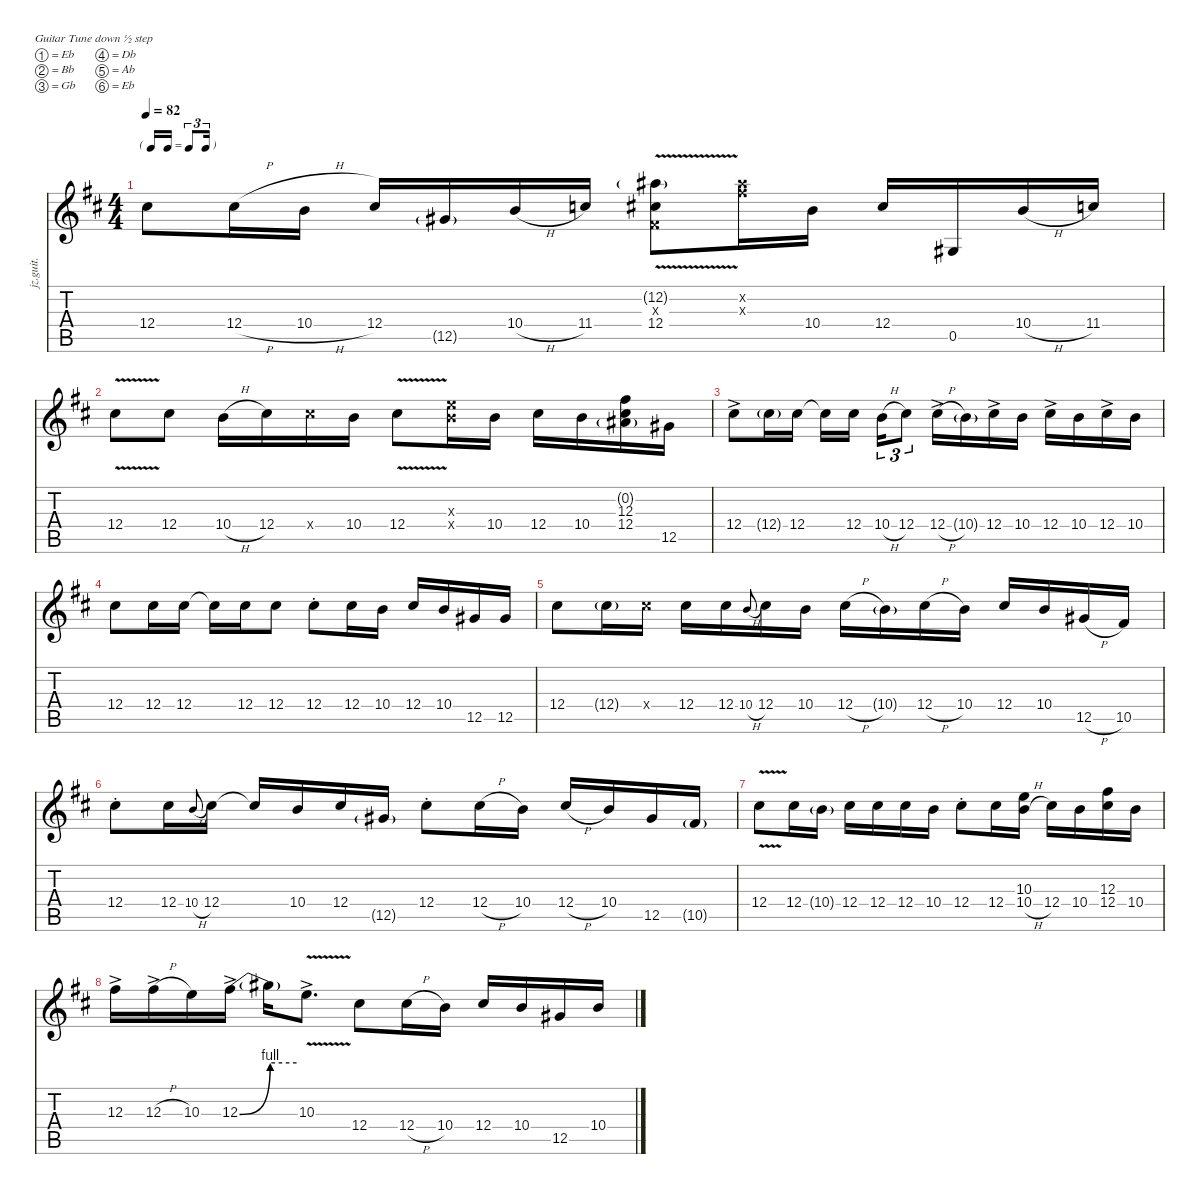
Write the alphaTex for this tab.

\defaultSystemsLayout 4
\hideDynamics
\bracketExtendMode nobrackets
\otherSystemsTrackNameOrientation horizontal
\track ("Jimi" "jz.guit.") {instrument electricguitarjazz}
\staff {score tabs}
\tuning (Eb4 Bb3 Gb3 Db3 Ab2 Eb2)
\ts (4 4)
\tf triplet16th
\tempo 82
\clef g2
\ks d
12.4{acc #}.8{dy f beam Down} 12.4{h acc #}.16{beam Down} 10.4{h acc forcenatural}.16{beam Down} 12.4{acc #}.16{beam Up} 12.5{g acc #}.16{dy mf beam Up} 10.4{h acc forcenatural}.16{dy f beam Up} 11.4{acc forcenatural}.16{beam Up} (12.2{g acc #} 0.3{x acc #} 12.4{v acc #}).8{beam Down} (12.2{x acc #} 12.3{x acc #}).16{beam Down} 10.4{acc forcenatural}.16{beam Down} 12.4{acc #}.16{beam Up} 0.5{acc #}.16{beam Up} 10.4{h acc forcenatural}.16{beam Up} 11.4{acc forcenatural}.16{beam Up} |
12.4{v acc #}.8{beam Down} 12.4{acc #}.8{beam Down} 10.4{h acc forcenatural}.16{beam Down} 12.4{acc #}.16{beam Down} 12.4{x acc #}.16{beam Down} 10.4{acc forcenatural}.16{beam Down} 12.4{v acc #}.8{beam Down} (10.3{x acc forcenatural} 10.4{x acc forcenatural}).16{beam Down} 10.4{acc forcenatural}.16{beam Down} 12.4{acc #}.16{beam Down} 10.4{acc forcenatural}.16{beam Down} (0.2{g acc #} 12.3{acc #} 12.4{acc #}).16{beam Down} 12.5{acc #}.16{beam Down} |
12.4{ac acc #}.8{beam Down} 12.4{g acc #}.16{dy mf beam Down} 12.4{acc #}.16{dy f beam Down} 12.4{t acc #}.16{beam Down} 12.4{acc #}.16{beam Down} 10.4{h acc forcenatural}.16{tu (3 2) beam Down} 12.4{acc #}.8{tu (3 2) beam Down} 12.4{h ac acc #}.16{beam Down} 10.4{g acc forcenatural}.16{dy mf beam Down} 12.4{ac acc #}.16{dy f beam Down} 10.4{acc forcenatural}.16{beam Down} 12.4{ac acc #}.16{beam Down} 10.4{acc forcenatural}.16{beam Down} 12.4{ac acc #}.16{beam Down} 10.4{acc forcenatural}.16{beam Down} |
12.4{acc #}.8{dy mf beam Down} 12.4{acc #}.16{beam Down} 12.4{acc #}.16{beam Down} 12.4{t acc #}.16{dy f beam Down} 12.4{acc #}.16{dy mf beam Down} 12.4{acc #}.8{beam Down} 12.4{st acc #}.8{dy f beam Down} 12.4{acc #}.16{beam Down} 10.4{acc forcenatural}.16{beam Down} 12.4{acc #}.16{beam Up} 10.4{acc forcenatural}.16{beam Up} 12.5{acc #}.16{beam Up} 12.5{acc #}.16{beam Up} |
12.4{acc #}.8{beam Down} 12.4{g acc #}.16{dy mf beam Down} 12.4{x acc #}.16{dy f beam Down} 12.4{acc #}.16{beam Down} 12.4{acc #}.16{beam Down} 10.4{h acc forcenatural}.8{gr onbeat dy mf beam Up} 12.4{acc #}.16{dy f beam Down} 10.4{acc forcenatural}.16{beam Down} 12.4{h acc #}.16{beam Down} 10.4{g acc forcenatural}.16{dy mf beam Down} 12.4{h acc #}.16{dy f beam Down} 10.4{acc forcenatural}.16{beam Down} 12.4{acc #}.16{beam Up} 10.4{acc forcenatural}.16{beam Up} 12.5{h acc #}.16{beam Up} 10.5{acc #}.16{beam Up} |
12.4{st acc #}.8{beam Down} 12.4{acc #}.16{beam Down} 10.4{h acc forcenatural}.8{gr onbeat dy mf beam Up} 12.4{acc #}.16{dy f beam Down} 12.4{t acc #}.16{beam Up} 10.4{acc forcenatural}.16{beam Up} 12.4{acc #}.16{beam Up} 12.5{g acc #}.16{dy mf beam Up} 12.4{st acc #}.8{dy f beam Down} 12.4{h acc #}.16{beam Down} 10.4{acc forcenatural}.16{beam Down} 12.4{h acc #}.16{beam Up} 10.4{acc forcenatural}.16{beam Up} 12.5{acc #}.16{beam Up} 10.5{g acc #}.16{dy mf beam Up} |
12.4{v acc #}.8{dy f beam Down} 12.4{acc #}.16{beam Down} 10.4{g acc forcenatural}.16{dy mf beam Down} 12.4{acc #}.16{dy f beam Down} 12.4{acc #}.16{beam Down} 12.4{acc #}.16{beam Down} 10.4{acc forcenatural}.16{beam Down} 12.4{st acc #}.8{beam Down} 12.4{acc #}.16{beam Down} (10.3{acc forcenatural} 10.4{h acc forcenatural}).16{beam Down} 12.4{acc #}.16{beam Down} 10.4{acc forcenatural}.16{beam Down} (12.3{acc #} 12.4{acc #}).16{beam Down} 10.4{acc forcenatural}.16{beam Down} |
12.3{ac acc #}.16{beam Down} 12.3{h ac acc #}.16{beam Down} 10.3{acc forcenatural}.16{beam Down} 12.3{be (bend 0 0 60 4) ac acc #}.16{beam Down} 12.3{be (hold 0 4 60 4) t}.16{beam Down} 10.3{v ac acc forcenatural}.8{d beam Down} 12.4{acc #}.8{beam Down} 12.4{h acc #}.16{beam Down} 10.4{acc forcenatural}.16{beam Down} 12.4{acc #}.16{beam Up} 10.4{acc forcenatural}.16{beam Up} 12.5{acc #}.16{beam Up} 10.4{acc forcenatural}.16{beam Up}
